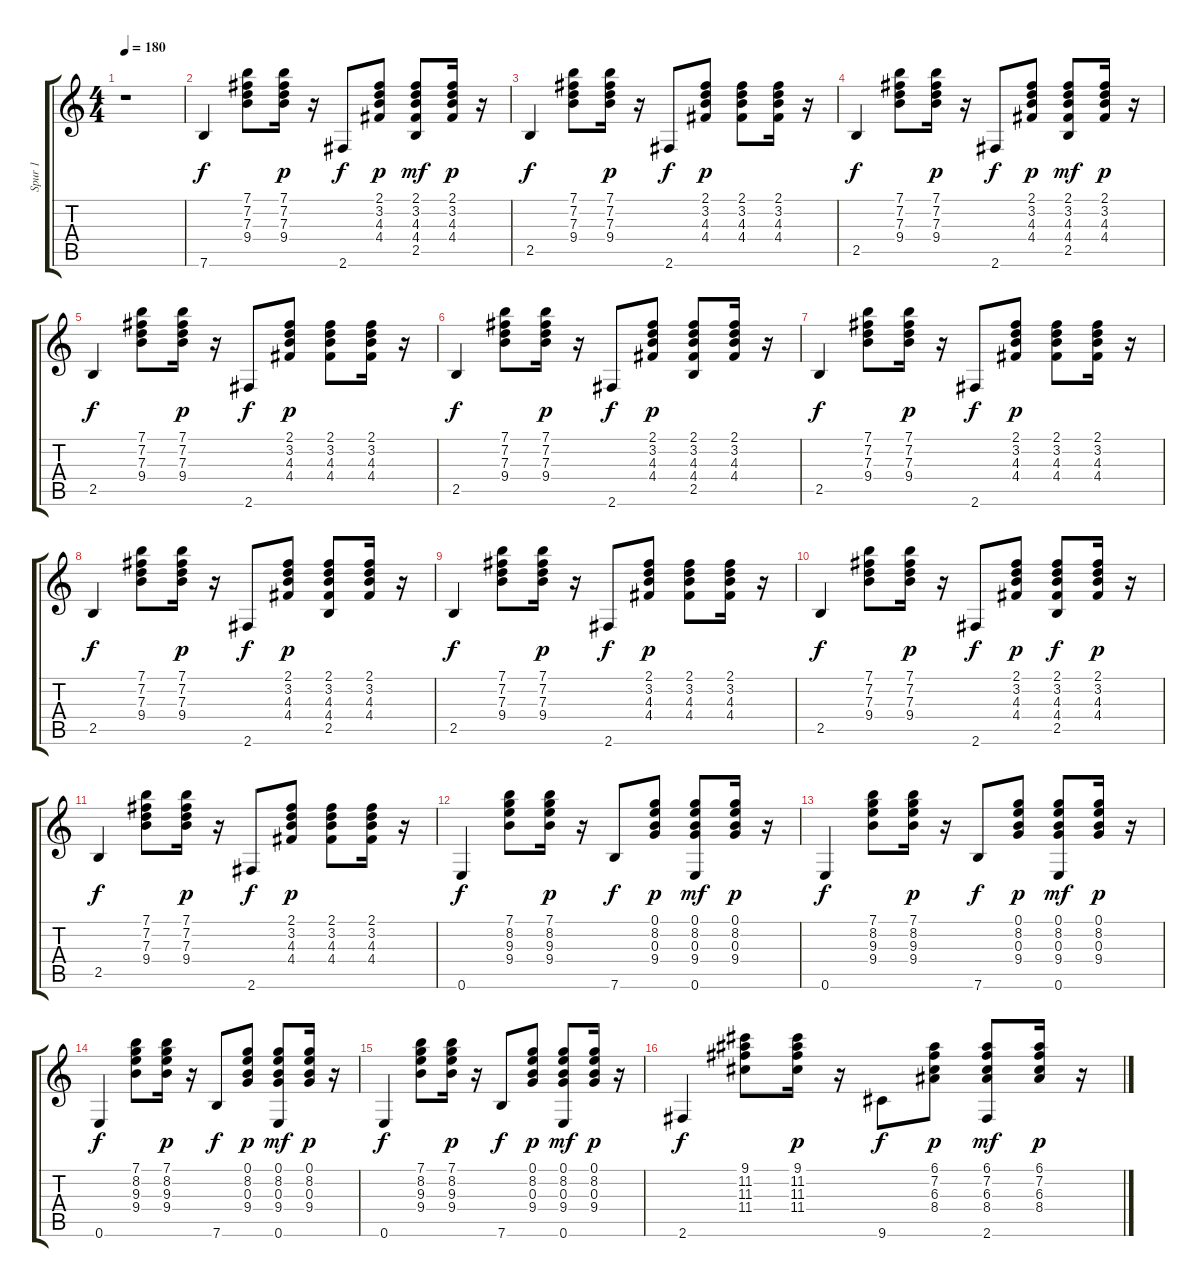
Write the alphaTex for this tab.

\track ("Spur 1" "Spur 1") {instrument acousticguitarsteel}
\staff {score tabs}
\tuning (E4 B3 G3 D3 A2 E2) {hide}
\ts (4 4)
\tempo 180
\clef g2
\ks c
r.1{dy f instrument acousticguitarsteel} |
7.6.4 (7.1 7.2 7.3 9.4).8 (7.1 7.2 7.3 9.4).16{dy p} r.16 2.6.8{dy f} (2.1 3.2 4.3 4.4).8{dy p} (2.1 3.2 4.3 4.4 2.5).8{dy mf} (2.1 3.2 4.3 4.4).16{dy p} r.16 |
2.5.4{dy f} (7.1 7.2 7.3 9.4).8 (7.1 7.2 7.3 9.4).16{dy p} r.16 2.6.8{dy f} (2.1 3.2 4.3 4.4).8{dy p} (2.1 3.2 4.3 4.4).8 (2.1 3.2 4.3 4.4).16 r.16 |
2.5.4{dy f} (7.1 7.2 7.3 9.4).8 (7.1 7.2 7.3 9.4).16{dy p} r.16 2.6.8{dy f} (2.1 3.2 4.3 4.4).8{dy p} (2.1 3.2 4.3 4.4 2.5).8{dy mf} (2.1 3.2 4.3 4.4).16{dy p} r.16 |
2.5.4{dy f} (7.1 7.2 7.3 9.4).8 (7.1 7.2 7.3 9.4).16{dy p} r.16 2.6.8{dy f} (2.1 3.2 4.3 4.4).8{dy p} (2.1 3.2 4.3 4.4).8 (2.1 3.2 4.3 4.4).16 r.16 |
2.5.4{dy f} (7.1 7.2 7.3 9.4).8 (7.1 7.2 7.3 9.4).16{dy p} r.16 2.6.8{dy f} (2.1 3.2 4.3 4.4).8{dy p} (2.1 3.2 4.3 4.4 2.5).8 (2.1 3.2 4.3 4.4).16 r.16 |
2.5.4{dy f} (7.1 7.2 7.3 9.4).8 (7.1 7.2 7.3 9.4).16{dy p} r.16 2.6.8{dy f} (2.1 3.2 4.3 4.4).8{dy p} (2.1 3.2 4.3 4.4).8 (2.1 3.2 4.3 4.4).16 r.16 |
2.5.4{dy f} (7.1 7.2 7.3 9.4).8 (7.1 7.2 7.3 9.4).16{dy p} r.16 2.6.8{dy f} (2.1 3.2 4.3 4.4).8{dy p} (2.1 3.2 4.3 4.4 2.5).8 (2.1 3.2 4.3 4.4).16 r.16 |
2.5.4{dy f} (7.1 7.2 7.3 9.4).8 (7.1 7.2 7.3 9.4).16{dy p} r.16 2.6.8{dy f} (2.1 3.2 4.3 4.4).8{dy p} (2.1 3.2 4.3 4.4).8 (2.1 3.2 4.3 4.4).16 r.16 |
2.5.4{dy f} (7.1 7.2 7.3 9.4).8 (7.1 7.2 7.3 9.4).16{dy p} r.16 2.6.8{dy f} (2.1 3.2 4.3 4.4).8{dy p} (2.1 3.2 4.3 4.4 2.5).8{dy f} (2.1 3.2 4.3 4.4).16{dy p} r.16 |
2.5.4{dy f} (7.1 7.2 7.3 9.4).8 (7.1 7.2 7.3 9.4).16{dy p} r.16 2.6.8{dy f} (2.1 3.2 4.3 4.4).8{dy p} (2.1 3.2 4.3 4.4).8 (2.1 3.2 4.3 4.4).16 r.16 |
0.6.4{dy f} (7.1 8.2 9.3 9.4).8 (7.1 8.2 9.3 9.4).16{dy p} r.16 7.6.8{dy f} (0.1 8.2 0.3 9.4).8{dy p} (0.1 8.2 0.3 9.4 0.6).8{dy mf} (0.1 8.2 0.3 9.4).16{dy p} r.16 |
0.6.4{dy f} (7.1 8.2 9.3 9.4).8 (7.1 8.2 9.3 9.4).16{dy p} r.16 7.6.8{dy f} (0.1 8.2 0.3 9.4).8{dy p} (0.1 8.2 0.3 9.4 0.6).8{dy mf} (0.1 8.2 0.3 9.4).16{dy p} r.16 |
0.6.4{dy f} (7.1 8.2 9.3 9.4).8 (7.1 8.2 9.3 9.4).16{dy p} r.16 7.6.8{dy f} (0.1 8.2 0.3 9.4).8{dy p} (0.1 8.2 0.3 9.4 0.6).8{dy mf} (0.1 8.2 0.3 9.4).16{dy p} r.16 |
0.6.4{dy f} (7.1 8.2 9.3 9.4).8 (7.1 8.2 9.3 9.4).16{dy p} r.16 7.6.8{dy f} (0.1 8.2 0.3 9.4).8{dy p} (0.1 8.2 0.3 9.4 0.6).8{dy mf} (0.1 8.2 0.3 9.4).16{dy p} r.16 |
2.6.4{dy f} (9.1 11.2 11.3 11.4).8 (9.1 11.2 11.3 11.4).16{dy p} r.16 9.6.8{dy f} (6.1 7.2 6.3 8.4).8{dy p} (6.1 7.2 6.3 8.4 2.6).8{dy mf} (6.1 7.2 6.3 8.4).16{dy p} r.16
